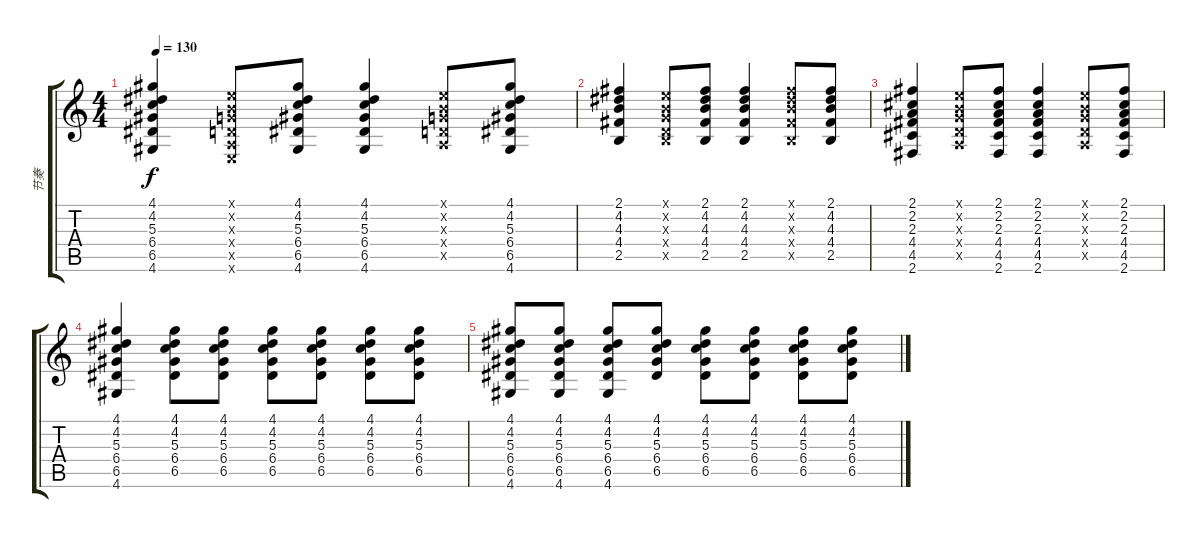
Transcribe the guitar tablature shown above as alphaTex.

\track ("节奏" "节奏") {instrument acousticguitarsteel}
\staff {score tabs}
\tuning (E4 B3 G3 D3 A2 E2) {hide}
\ts (4 4)
\tempo 130
\clef g2
\ks c
(4.1 4.2 5.3 6.4 6.5 4.6).4{dy f} (0.1{x} 0.2{x} 0.3{x} 0.4{x} 0.5{x} 0.6{x}).8 (4.1 4.2 5.3 6.4 6.5 4.6).8 (4.1 4.2 5.3 6.4 6.5 4.6).4 (0.1{x} 0.2{x} 0.3{x} 0.4{x} 0.5{x}).8 (4.1 4.2 5.3 6.4 6.5 4.6).8 |
(2.1 4.2 4.3 4.4 2.5).4 (0.1{x} 0.2{x} 0.3{x} 0.4{x} 2.5{x}).8 (2.1 4.2 4.3 4.4 2.5).8 (2.1 4.2 4.3 4.4 2.5).4 (2.1{x} 4.2{x} 4.3{x} 4.4{x} 2.5{x}).8 (2.1 4.2 4.3 4.4 2.5).8 |
(2.1 2.2 2.3 4.4 4.5 2.6).4 (0.1{x} 0.2{x} 0.3{x} 0.4{x} 0.5{x}).8 (2.1 2.2 2.3 4.4 4.5 2.6).8 (2.1 2.2 2.3 4.4 4.5 2.6).4 (0.1{x} 0.2{x} 0.3{x} 0.4{x} 0.5{x}).8 (2.1 2.2 2.3 4.4 4.5 2.6).8 |
(4.1 4.2 5.3 6.4 6.5 4.6).4 (4.1 4.2 5.3 6.4 6.5).8 (4.1 4.2 5.3 6.4 6.5).8 (4.1 4.2 5.3 6.4 6.5).8 (4.1 4.2 5.3 6.4 6.5).8 (4.1 4.2 5.3 6.4 6.5).8 (4.1 4.2 5.3 6.4 6.5).8 |
(4.1 4.2 5.3 6.4 6.5 4.6).8 (4.1 4.2 5.3 6.4 6.5 4.6).8 (4.1 4.2 5.3 6.4 6.5 4.6).8 (4.1 4.2 5.3 6.4 6.5).8 (4.1 4.2 5.3 6.4 6.5).8 (4.1 4.2 5.3 6.4 6.5).8 (4.1 4.2 5.3 6.4 6.5).8 (4.1 4.2 5.3 6.4 6.5).8
